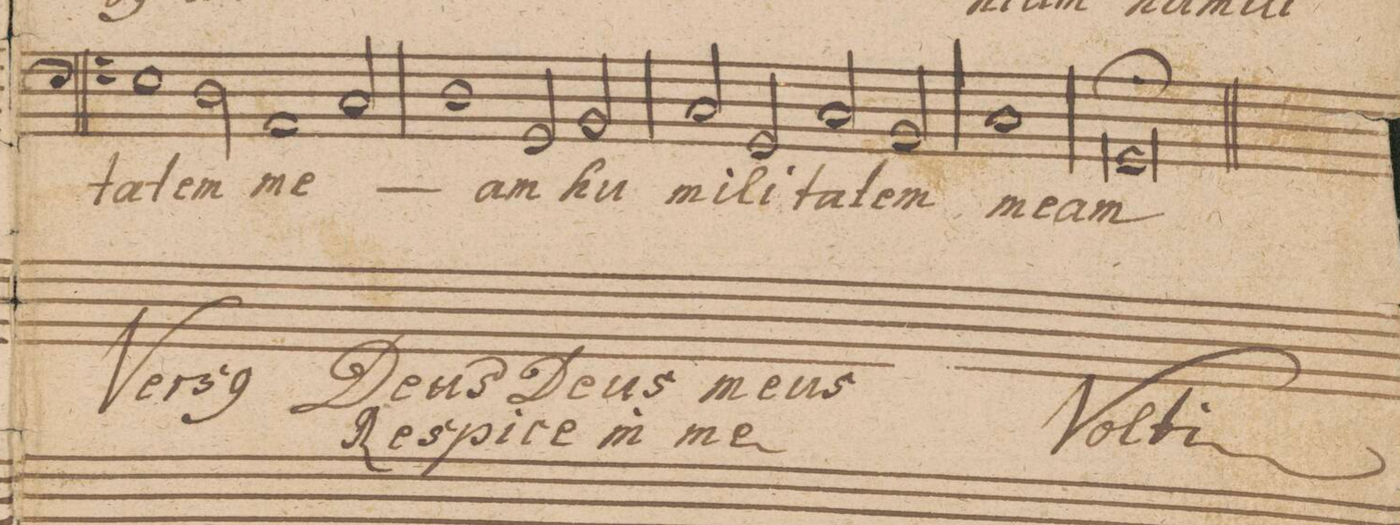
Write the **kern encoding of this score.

**kern	**text
*I"Baſso.	*
*clefF4	*
*k[]	*
*met(C|)	*
*M2/1	*
1E\	-ta-
2D\	-tem
1AA/	me-
=28-	=28-
2C/	.
1D	.
=29-	=29-
2GG/	-am
2BB/	hu-
2C/	-mi-
2GG/	-li-
=30-	=30-
2C/	-ta-
2BB/	-tem
1C	me-
=31-	=31-
0GG;	-am
=||	=||
*>B	*
=32||	=32||
*>C	*
*-	*-
